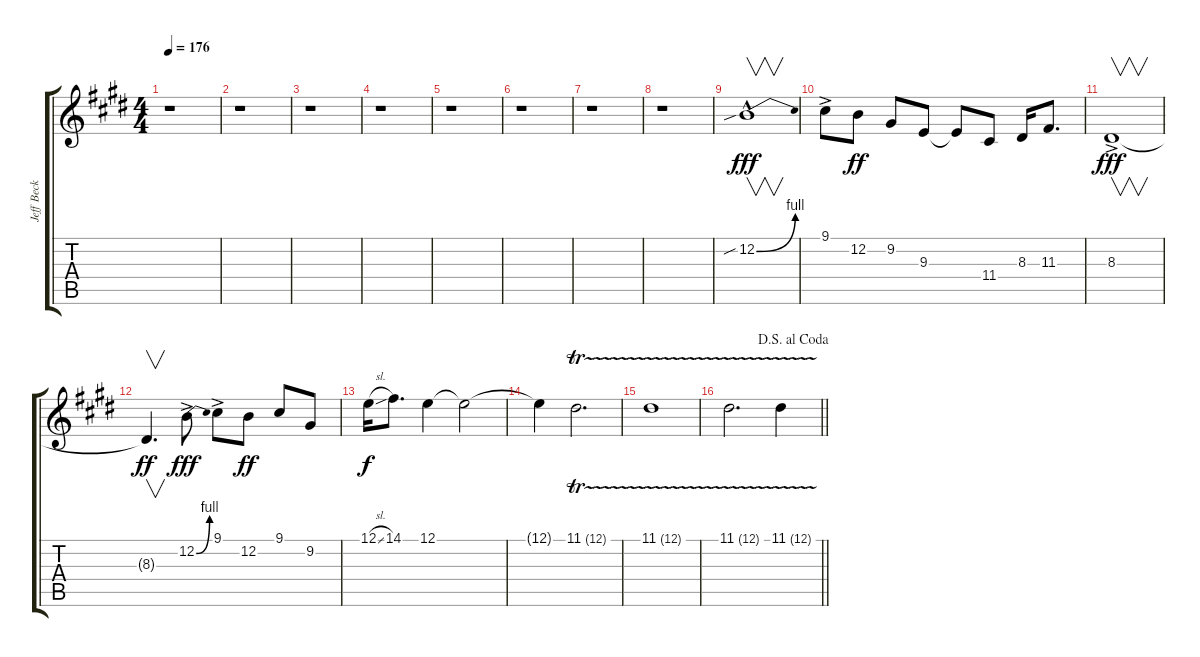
\track ("Jeff Beck Lead Guitar Overdub" "Jeff Beck ") {instrument cello}
\staff {score tabs}
\tuning (E4 B3 G3 D3 A2 E2) {hide}
\ts (4 4)
\tempo 176
\clef g2
\ks e
r.1{dy f} |
r.1 |
r.1 |
r.1 |
r.1 |
r.1 |
r.1 |
r.1 |
12.2{be (bend 0 0 60 4) sib hac}.1{v dy fff} |
9.1{ac}.8 12.2.8{dy ff} 9.2.8 9.3.8 9.3{t}.8 11.4.8 8.3.16 11.3.8{d} |
8.3{ac}.1{v dy fff} |
8.3{t}.4{v d dy ff} 12.2{be (bend 0 0 60 4) ac}.8{dy fff} 9.1{ac}.8 12.2.8{dy ff} 9.1.8 9.2.8 |
12.1{sl}.16{dy f} 14.1.8{d} 12.1.4 12.1{t}.2 |
12.1{t}.4 11.1{tr (12 32)}.2{d} |
11.1{tr (12 32)}.1 |
\jump dalsegnoalcoda
\barLineRight lightlight
11.1{tr (12 32)}.2{d} 11.1{tr (12 32)}.4
